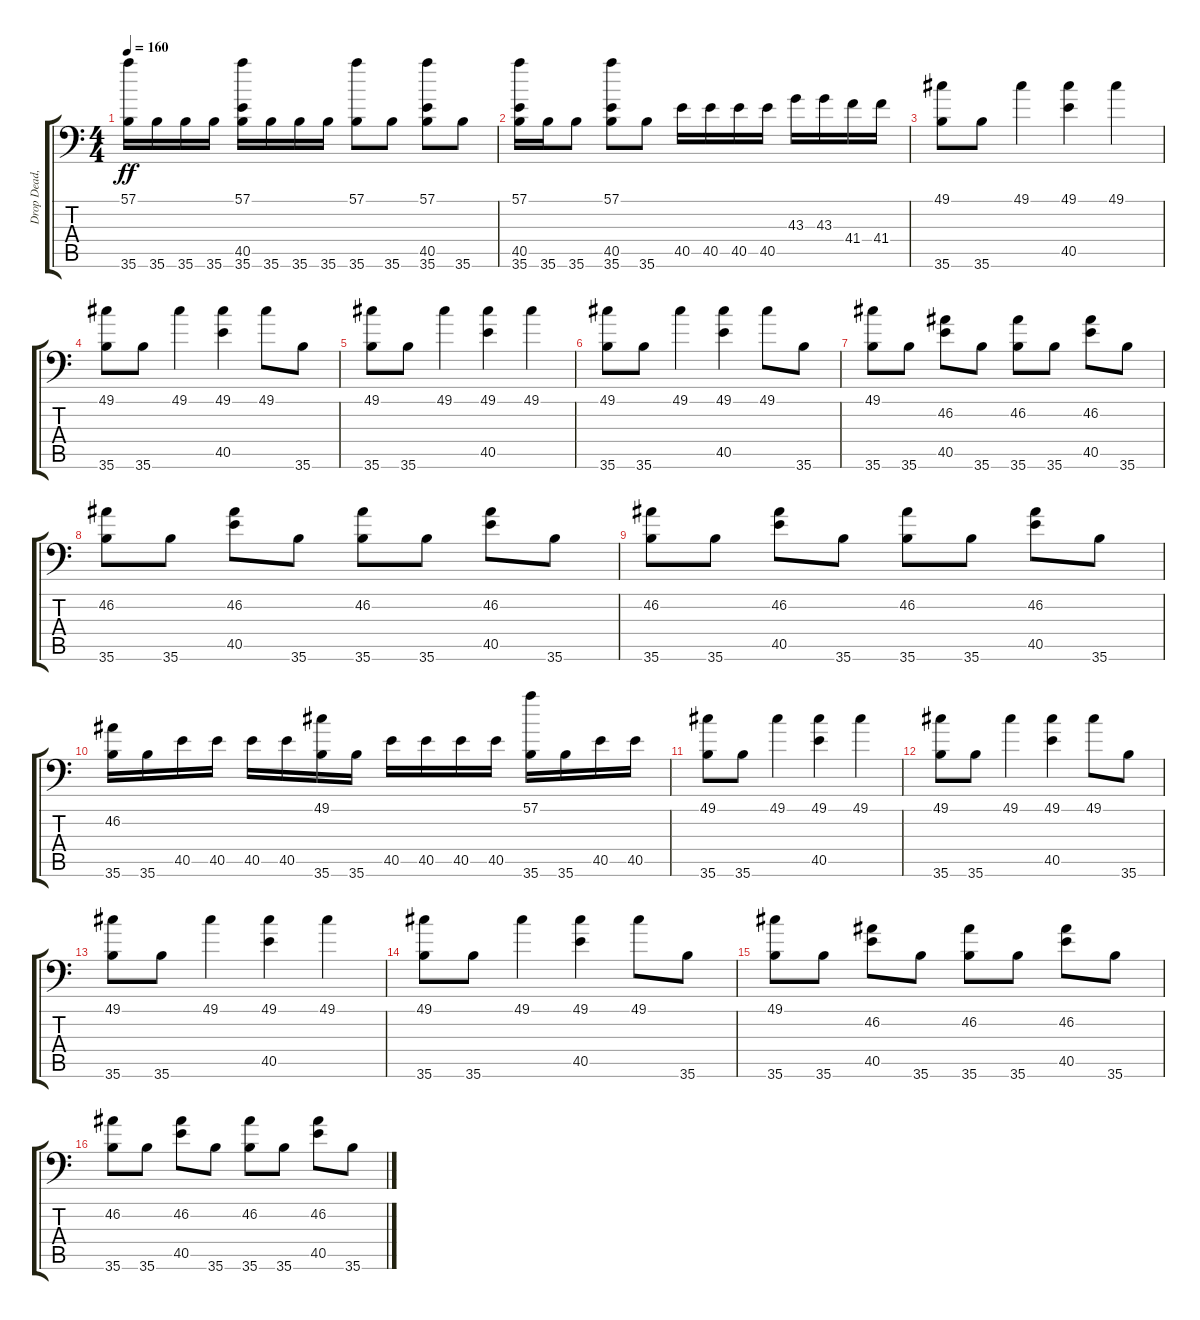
\track ("Drop Dead, Johnny" "Drop Dead,") {instrument acousticgrandpiano}
\staff {score tabs}
\tuning (C-1 C-1 C-1 C-1 C-1 C-1) {hide}
\ts (4 4)
\tempo 160
\clef f4
\ks c
(57.1 35.6).16{dy ff} 35.6.16 35.6.16 35.6.16 (57.1 40.5 35.6).16 35.6.16 35.6.16 35.6.16 (57.1 35.6).8 35.6.8 (57.1 40.5 35.6).8 35.6.8 |
(57.1 40.5 35.6).16 35.6.16 35.6.8 (57.1 40.5 35.6).8 35.6.8 40.5.16 40.5.16 40.5.16 40.5.16 43.3.16 43.3.16 41.4.16 41.4.16 |
(49.1 35.6).8 35.6.8 49.1.4 (49.1 40.5).4 49.1.4 |
(49.1 35.6).8 35.6.8 49.1.4 (49.1 40.5).4 49.1.8 35.6.8 |
(49.1 35.6).8 35.6.8 49.1.4 (49.1 40.5).4 49.1.4 |
(49.1 35.6).8 35.6.8 49.1.4 (49.1 40.5).4 49.1.8 35.6.8 |
(49.1 35.6).8 35.6.8 (46.2 40.5).8 35.6.8 (46.2 35.6).8 35.6.8 (46.2 40.5).8 35.6.8 |
(46.2 35.6).8 35.6.8 (46.2 40.5).8 35.6.8 (46.2 35.6).8 35.6.8 (46.2 40.5).8 35.6.8 |
(46.2 35.6).8 35.6.8 (46.2 40.5).8 35.6.8 (46.2 35.6).8 35.6.8 (46.2 40.5).8 35.6.8 |
(46.2 35.6).16 35.6.16 40.5.16 40.5.16 40.5.16 40.5.16 (49.1 35.6).16 35.6.16 40.5.16 40.5.16 40.5.16 40.5.16 (57.1 35.6).16 35.6.16 40.5.16 40.5.16 |
(49.1 35.6).8 35.6.8 49.1.4 (49.1 40.5).4 49.1.4 |
(49.1 35.6).8 35.6.8 49.1.4 (49.1 40.5).4 49.1.8 35.6.8 |
(49.1 35.6).8 35.6.8 49.1.4 (49.1 40.5).4 49.1.4 |
(49.1 35.6).8 35.6.8 49.1.4 (49.1 40.5).4 49.1.8 35.6.8 |
(49.1 35.6).8 35.6.8 (46.2 40.5).8 35.6.8 (46.2 35.6).8 35.6.8 (46.2 40.5).8 35.6.8 |
(46.2 35.6).8 35.6.8 (46.2 40.5).8 35.6.8 (46.2 35.6).8 35.6.8 (46.2 40.5).8 35.6.8
